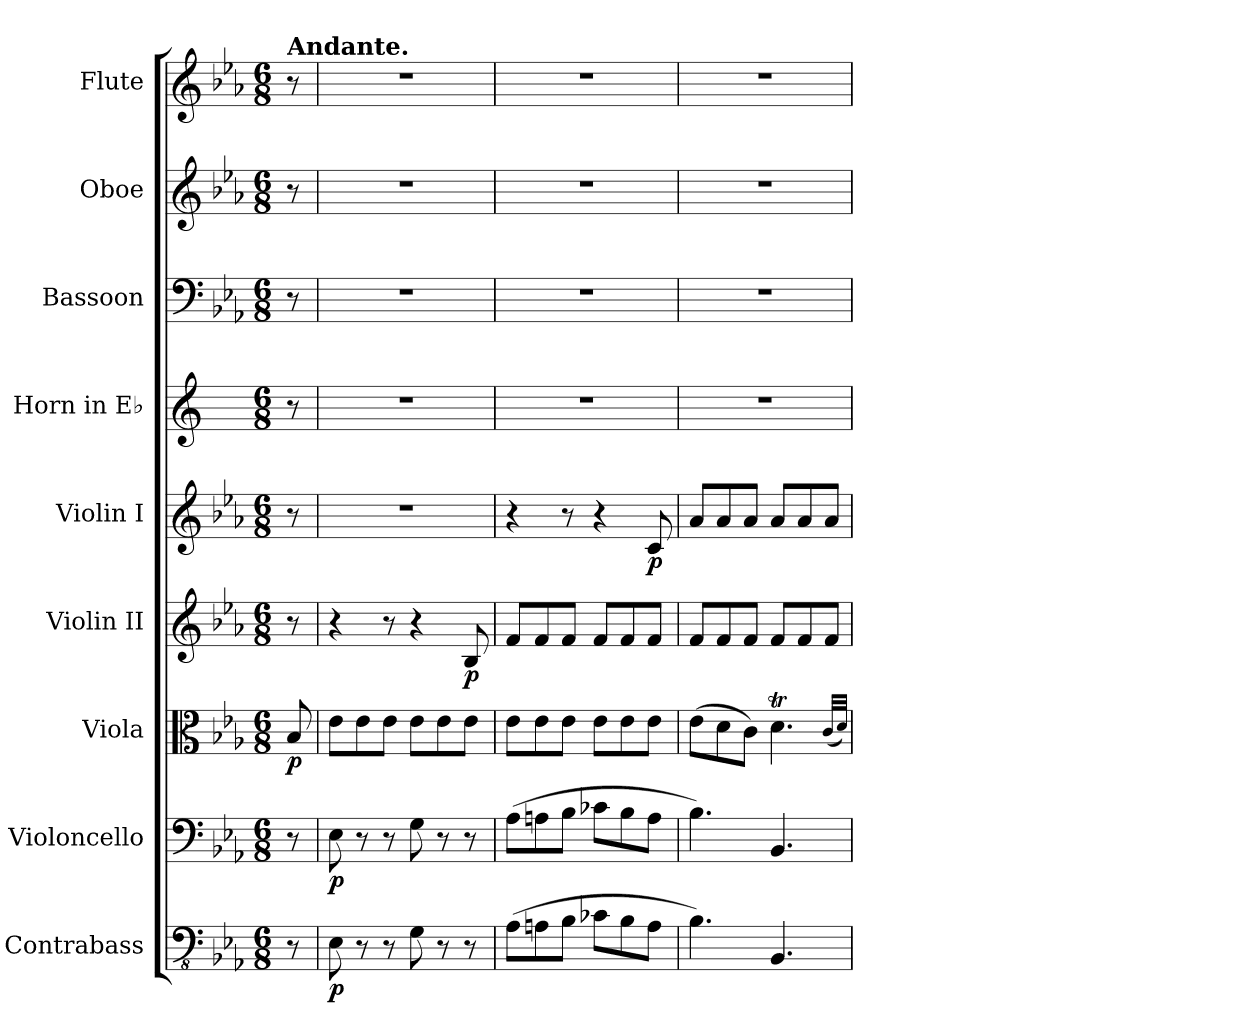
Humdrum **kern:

**kern	**dynam	**kern	**dynam	**kern	**dynam	**kern	**dynam	**kern	**dynam	**kern	**kern	**kern	**kern
*part9	*part9	*part8	*part8	*part7	*part7	*part6	*part6	*part5	*part5	*part4	*part3	*part2	*part1
*staff9	*staff9	*staff8	*staff8	*staff7	*staff7	*staff6	*staff6	*staff5	*staff5	*staff4	*staff3	*staff2	*staff1
*I"Contrabass	*	*I"Violoncello	*	*I"Viola	*	*I"Violin II	*	*I"Violin I	*	*I"Horn in E♭	*I"Bassoon	*I"Oboe	*I"Flute
*	*	*	*	*	*	*	*	*	*	*I'Hn	*I'Bsn	*I'Ob	*I'Fl
*clefFv4	*	*clefF4	*	*clefC3	*	*clefG2	*	*clefG2	*	*clefG2	*clefF4	*clefG2	*clefG2
*	*	*	*	*	*	*	*	*	*	*ITrd5c9	*	*	*
*k[b-e-a-]	*	*k[b-e-a-]	*	*k[b-e-a-]	*	*k[b-e-a-]	*	*k[b-e-a-]	*	*k[b-e-a-]	*k[b-e-a-]	*k[b-e-a-]	*k[b-e-a-]
*M6/8	*	*M6/8	*	*M6/8	*	*M6/8	*	*M6/8	*	*M6/8	*M6/8	*M6/8	*M6/8
=	=	=	=	=	=	=	=	=	=	=	=	=	=
!	!	!	!	!	!	!	!	!	!	!	!	!	!LO:TX:a:B:t=Andante.
!	!	!	!	!	!LO:DY:b	!	!	!	!	!	!	!	!
8r	.	8r	.	8B-/	p	8r	.	8r	.	8r	8r	8r	8r
=1	=1	=1	=1	=1	=1	=1	=1	=1	=1	=1	=1	=1	=1
!	!LO:DY:b	!	!LO:DY:b	!	!	!	!	!	!	!	!	!	!
8EE-\	p	8E-\	p	8e-\L	.	4r	.	2.r	.	2.r	2.r	2.r	2.r
8r	.	8r	.	8e-\	.	.	.	.	.	.	.	.	.
8r	.	8r	.	8e-\J	.	8r	.	.	.	.	.	.	.
8GG\	.	8G\	.	8e-\L	.	4r	.	.	.	.	.	.	.
8r	.	8r	.	8e-\	.	.	.	.	.	.	.	.	.
!	!	!	!	!	!	!	!LO:DY:b	!	!	!	!	!	!
8r	.	8r	.	8e-\J	.	8B-/	p	.	.	.	.	.	.
=2	=2	=2	=2	=2	=2	=2	=2	=2	=2	=2	=2	=2	=2
(>8AA-\L	.	(>8A-\L	.	8e-\L	.	8f/L	.	4r	.	2.r	2.r	2.r	2.r
8AAn\	.	8An\	.	8e-\	.	8f/	.	.	.	.	.	.	.
8BB-\J	.	8B-\J	.	8e-\J	.	8f/J	.	8r	.	.	.	.	.
8C-X\L	.	8c-X\L	.	8e-\L	.	8f/L	.	4r	.	.	.	.	.
8BB-\	.	8B-\	.	8e-\	.	8f/	.	.	.	.	.	.	.
!	!	!	!	!	!	!	!	!	!LO:DY:b	!	!	!	!
8AA\J	.	8A\J	.	8e-\J	.	8f/J	.	8c/	p	.	.	.	.
=3	=3	=3	=3	=3	=3	=3	=3	=3	=3	=3	=3	=3	=3
4.BB-\)	.	4.B-\)	.	(>8e-\L	.	8f/L	.	8a-/L	.	2.r	2.r	2.r	2.r
.	.	.	.	8d\	.	8f/	.	8a-/	.	.	.	.	.
.	.	.	.	8c\J)	.	8f/J	.	8a-/J	.	.	.	.	.
4.BBB-/	.	4.BB-/	.	4.dt\	.	8f/L	.	8a-/L	.	.	.	.	.
.	.	.	.	.	.	8f/	.	8a-/	.	.	.	.	.
.	.	.	.	.	.	8f/J	.	8a-/J	.	.	.	.	.
.	.	.	.	(<32qc/LLL	.	.	.	.	.	.	.	.	.
.	.	.	.	32qd/JJJ)	.	.	.	.	.	.	.	.	.
=	=	=	=	=	=	=	=	=	=	=	=	=	=
*-	*-	*-	*-	*-	*-	*-	*-	*-	*-	*-	*-	*-	*-
